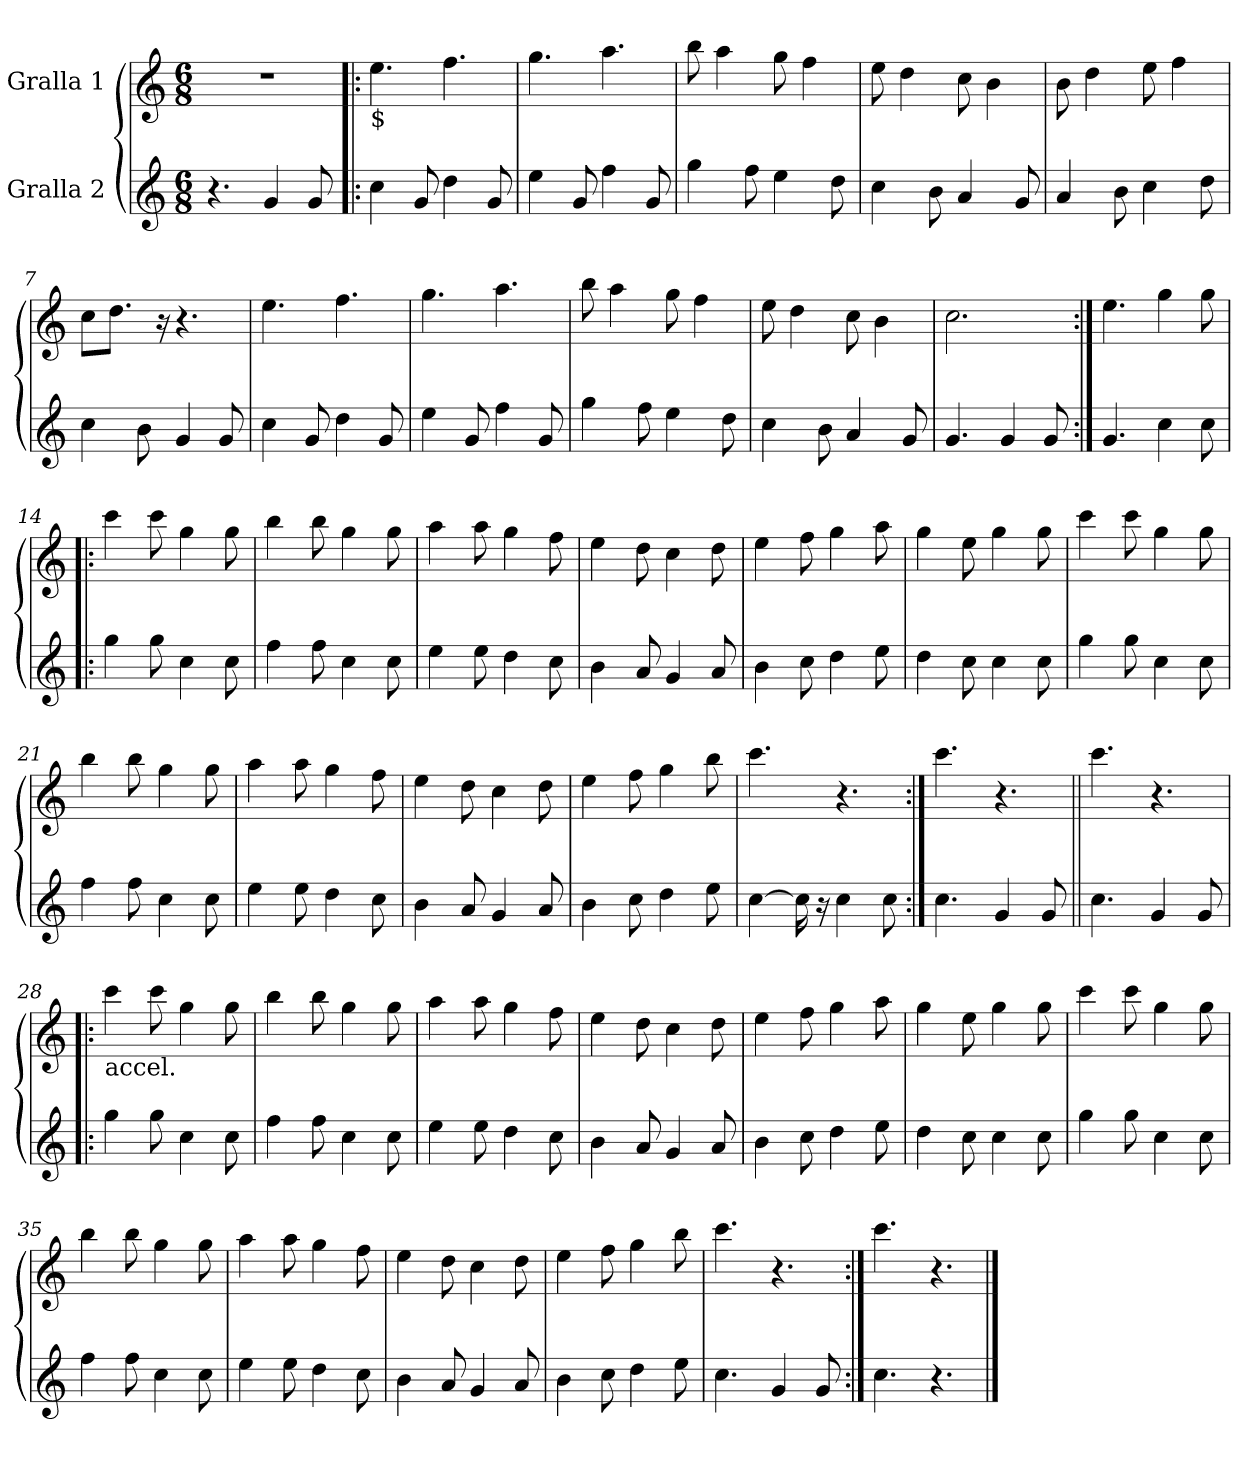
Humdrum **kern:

**kern	**kern
*part2	*part1
*staff2	*staff1
*I"Gralla 2	*I"Gralla 1
*clefG2	*clefG2
*k[]	*k[]
*M6/8	*M6/8
*MM220	*MM220
=1	=1
4.r	2.r
4g/	.
8g/	.
=2!|:	=2!|:
!	!LO:TX:b:t=$
4cc\	4.ee\
8g/	.
4dd\	4.ff\
8g/	.
=3	=3
4ee\	4.gg\
8g/	.
4ff\	4.aa\
8g/	.
=4	=4
4gg\	8bb\
.	4aa\
8ff\	.
4ee\	8gg\
.	4ff\
8dd\	.
=5	=5
4cc\	8ee\
.	4dd\
8b\	.
4a/	8cc\
.	4b\
8g/	.
!!LO:LB:g=z
=6	=6
4a/	8b\
.	4dd\
8b\	.
4cc\	8ee\
.	4ff\
8dd\	.
=7	=7
4cc\	8cc\L
.	8.dd\J
8b\	.
.	16r
4g/	4.r
8g/	.
=8	=8
4cc\	4.ee\
8g/	.
4dd\	4.ff\
8g/	.
=9	=9
4ee\	4.gg\
8g/	.
4ff\	4.aa\
8g/	.
=10	=10
4gg\	8bb\
.	4aa\
8ff\	.
4ee\	8gg\
.	4ff\
8dd\	.
!!LO:LB:g=z
=11	=11
4cc\	8ee\
.	4dd\
8b\	.
4a/	8cc\
.	4b\
8g/	.
=12	=12
4.g/	2.cc\
4g/	.
8g/	.
=13:|!	=13:|!
4.g/	4.ee\
4cc\	4gg\
8cc\	8gg\
!!LO:LB:g=z
=14!|:	=14!|:
4gg\	4ccc\
8gg\	8ccc\
4cc\	4gg\
8cc\	8gg\
=15	=15
4ff\	4bb\
8ff\	8bb\
4cc\	4gg\
8cc\	8gg\
=16	=16
4ee\	4aa\
8ee\	8aa\
4dd\	4gg\
8cc\	8ff\
!!LO:LB:g=z
=17	=17
4b\	4ee\
8a/	8dd\
4g/	4cc\
8a/	8dd\
=18	=18
4b\	4ee\
8cc\	8ff\
4dd\	4gg\
8ee\	8aa\
=19	=19
4dd\	4gg\
8cc\	8ee\
4cc\	4gg\
8cc\	8gg\
!!LO:PB:g=z
=20	=20
4gg\	4ccc\
8gg\	8ccc\
4cc\	4gg\
8cc\	8gg\
=21	=21
4ff\	4bb\
8ff\	8bb\
4cc\	4gg\
8cc\	8gg\
=22	=22
4ee\	4aa\
8ee\	8aa\
4dd\	4gg\
8cc\	8ff\
=23	=23
4b\	4ee\
8a/	8dd\
4g/	4cc\
8a/	8dd\
!!LO:LB:g=z
=24	=24
4b\	4ee\
8cc\	8ff\
4dd\	4gg\
8ee\	8bb\
=25	=25
[4cc\	4.ccc\
16cc\]	.
16r	.
4cc\	4.r
8cc\	.
=26:|!	=26:|!
4.cc\	4.ccc\
4g/	4.r
8g/	.
!!LO:LB:g=z
=27||	=27||
4.cc\	4.ccc\
4g/	4.r
8g/	.
=28!|:	=28!|:
!	!LO:TX:b:t=accel.
4gg\	4ccc\
8gg\	8ccc\
4cc\	4gg\
8cc\	8gg\
=29	=29
4ff\	4bb\
8ff\	8bb\
4cc\	4gg\
8cc\	8gg\
=30	=30
4ee\	4aa\
8ee\	8aa\
4dd\	4gg\
8cc\	8ff\
!!LO:LB:g=z
=31	=31
4b\	4ee\
8a/	8dd\
4g/	4cc\
8a/	8dd\
=32	=32
4b\	4ee\
8cc\	8ff\
4dd\	4gg\
8ee\	8aa\
=33	=33
4dd\	4gg\
8cc\	8ee\
4cc\	4gg\
8cc\	8gg\
=34	=34
4gg\	4ccc\
8gg\	8ccc\
4cc\	4gg\
8cc\	8gg\
!!LO:LB:g=z
=35	=35
4ff\	4bb\
8ff\	8bb\
4cc\	4gg\
8cc\	8gg\
=36	=36
4ee\	4aa\
8ee\	8aa\
4dd\	4gg\
8cc\	8ff\
=37	=37
4b\	4ee\
8a/	8dd\
4g/	4cc\
8a/	8dd\
=38	=38
4b\	4ee\
8cc\	8ff\
4dd\	4gg\
8ee\	8bb\
!!LO:LB:g=z
=39	=39
4.cc\	4.ccc\
4g/	4.r
8g/	.
=40:|!	=40:|!
4.cc\	4.ccc\
4.r	4.r
==	==
*-	*-
